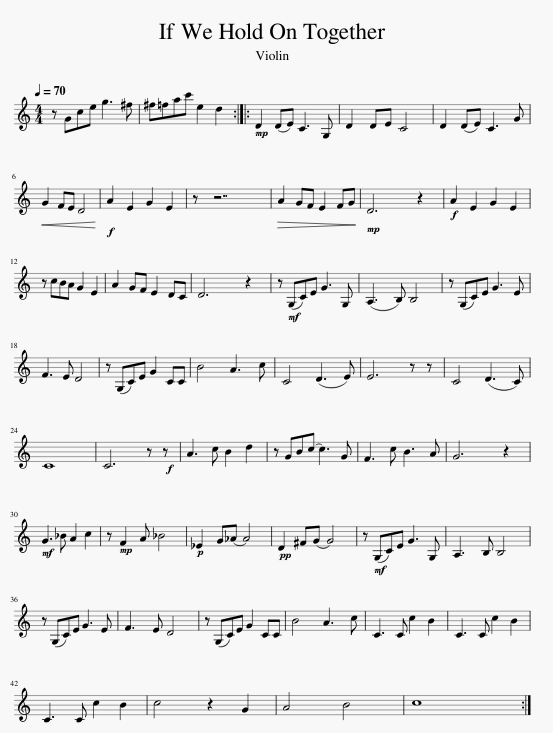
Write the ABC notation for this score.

X:1
L:1/8
Q:1/4=70
M:4/4
I:linebreak $
K:C
V:1 treble
V:1
 z Gce g3 ^f | ^f=fac' e2 d2 ::!mp! D2 (DE) C3 G, | D2 DE C4 | D2 (DE) C3 G |$ %5
!<(! G2 FE D4!<)! |!f! A2 E2 G2 E2 | z z7 |!>(! A2 GF E2 FG!>)! |!mp! D6 z2 | %10
!f! A2 E2 G2 E2 |$ z cBA G2 E2 | A2 GF E2 DC | D6 z2 | z!mf! (G,C)E G3 G, | %15
 (A,3 B,) B,4 | z (G,C)E G3 E |$ F3 E D4 | z (G,C)E G2 CC | B4 A3 c | %20
 C4 (D3 E) | E6 z z | C4 (D3 C) |$ C8 | C6 z!f! z | %25
 A3 c B2 d2 | z GB(c c3) G | F3 c B3 A | G6 z2 |$!mf! G3 _B A2 c2 | %30
 z!mp! F2 A _B4 |!p! _E2 G(_A A4) |!pp! D2 ^F(G G4) | z!mf! (G,C)E G3 G, | A,3 B, B,4 |$ %35
 z (G,C)E G3 E | F3 E D4 | z (G,C)E G2 CC | B4 A3 c | C3 C c2 B2 | %40
 C3 C c2 B2 |$ C3 C c2 B2 | c4 z2 G2 | A4 B4 | c8 :| %45
